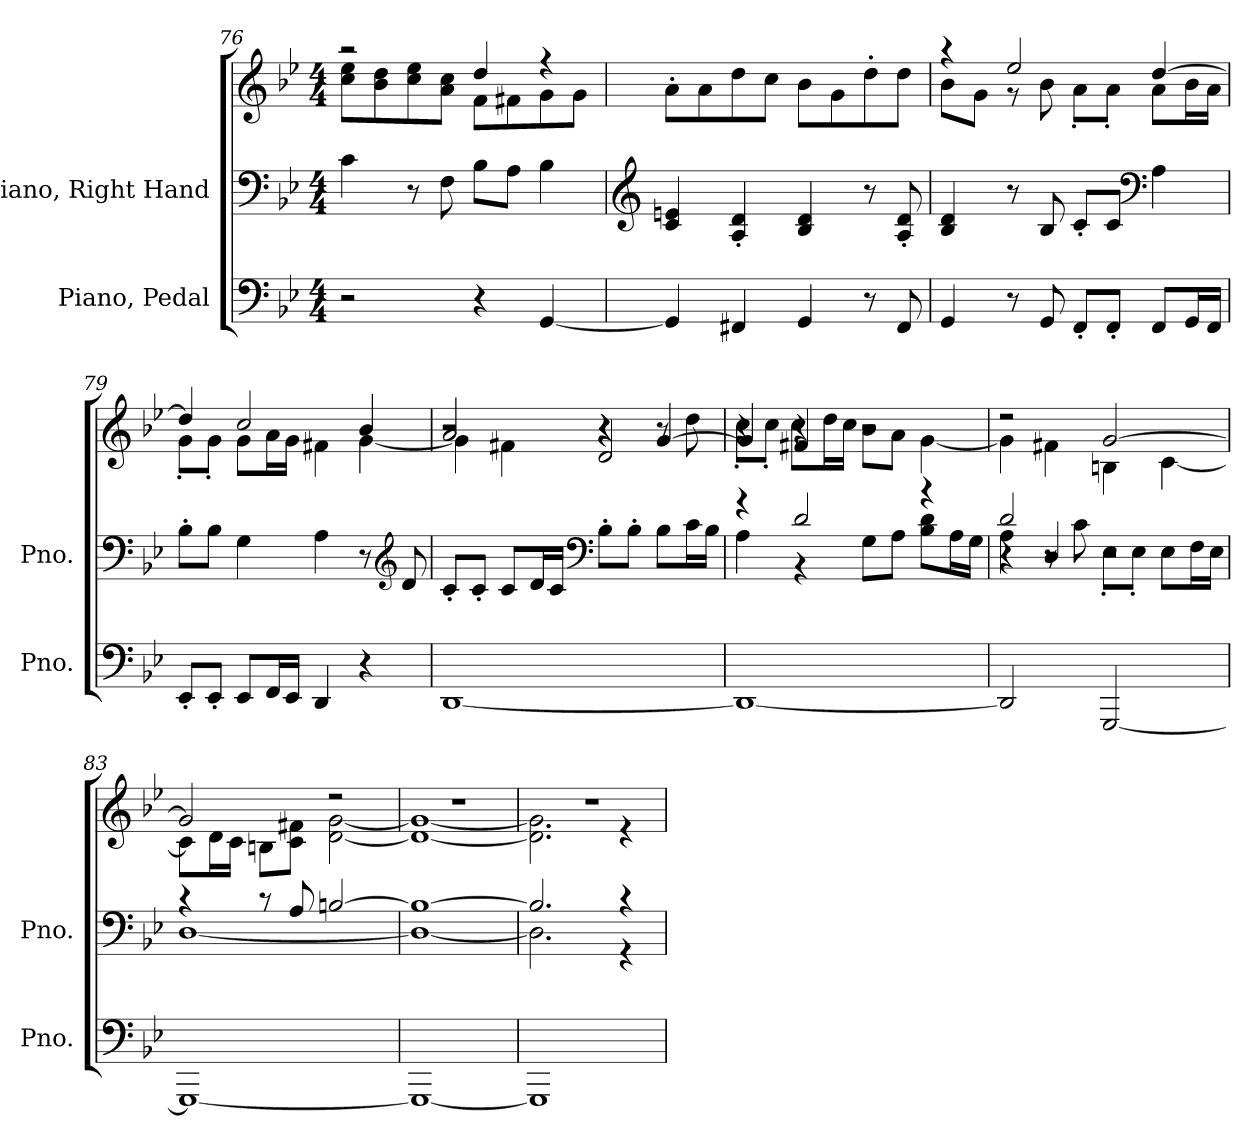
**kern	**kern	**kern
*part2	*part1	*part1
*staff3	*staff2	*staff1
*I"Piano, Pedal	*I"Piano, Right Hand	*
*I'Pno.	*I'Pno.	*
*clefF4	*clefF4	*clefG2
*k[b-e-]	*k[b-e-]	*k[b-e-]
*M4/4	*M4/4	*M4/4
=76	=76	=76
*	*	*^
2r	4c\	2r	8cc\ 8ee-\L
.	.	.	8b-\ 8dd\
.	8r	.	8cc\ 8ee-\
.	8F\	.	8a\ 8cc\J
4r	8B-\L	4dd/	8f\L
.	8A\J	.	8f#X\
[4GG/	4B-\	4r	8g\
.	.	.	8g\J
*	*	*v	*v
=77	=77	=77
*	*clefG2	*
4GG/]	4c/ 4en/	8a'\L
.	.	8a\
4FF#X/	4A/' 4d/'	8dd\
.	.	8cc\J
4GG/	4B-/ 4d/	8b-\L
.	.	8g\
8r	8r	8dd'\
8FF#/	8A/' 8d/'	8dd\J
!!LO:LB:g=z
=78	=78	=78
*	*	*^
4GG/	4B-/ 4d/	4r	8b-\L
.	.	.	8g\J
8r	8r	2ee-/	8r
8GG/	8B-/	.	8b-\
8FF'/L	8c'/L	.	8a'\L
8FF'/J	8c/J	.	8a'\J
*	*clefF4	*	*
8FF/L	4A\	[4dd/	8a\L
16GG/L	.	.	16b-\L
16FF/JJ	.	.	16a\JJ
=79	=79	=79	=79
8EE-'/L	8B-'\L	4dd/]	8g'\L
8EE-'/J	8B-\J	.	8g'\J
8EE-/L	4G\	2cc/	8g\L
16FF/L	.	.	16a\L
16EE-/JJ	.	.	16g\JJ
4DD/	4A\	.	4f#X\
4r	8r	4b-/	[4g\
*	*clefG2	*	*
.	8d/	.	.
=80	=80	=80	=80
*	*	*	*^
[1DD	8c'/L	2a/	4g\]	2r
.	8c'/J	.	.	.
.	8c/L	.	4f#X\	.
.	16d/L	.	.	.
.	16c/JJ	.	.	.
*	*clefF4	*	*	*
.	8B-'\L	2d/	4r	4r
.	8B-'\J	.	.	.
.	8B-\L	.	8r	[4g/
.	16c\L	.	8dd\	.
.	16B-\JJ	.	.	.
!!LO:LB:g=z	!!	!!
=81	=81	=81	=81	=81
*	*^	*	*	*
1DD_	4r	4A\	4r	8cc'\L	4g/]
.	.	.	.	8cc'\J	.
.	2d/	4r	4f#X/	8cc\L	4r
.	.	.	.	16dd\L	.
.	.	.	.	16cc\JJ	.
.	.	8G\L	2r	8b-\L	2r
.	.	8A\J	.	8a\J	.
.	4r	8B-\ 8d\L	.	[4g\	.
.	.	16A\L	.	.	.
.	.	16G\JJ	.	.	.
*	*	*	*	*v	*v
=82	=82	=82	=82	=82
*	*	*^	*	*
2DD/]	2d/	4A\	4r	2r	4g\]
.	.	8r	4D/	.	4f#X\
.	.	8c\	.	.	.
[2GGG/	2r	8E-'\L	2r	[2g/	4Bn\
.	.	8E-'\J	.	.	.
.	.	8E-\L	.	.	[4c\
.	.	16F\L	.	.	.
.	.	16E-\JJ	.	.	.
*	*	*v	*v	*	*
=83	=83	=83	=83	=83
1GGG_	4r	[1D	2g/]	8c\L]
.	.	.	.	16d\L
.	.	.	.	16c\JJ
.	8r	.	.	8Bn\L
.	8A/	.	.	8c\ 8f#X\J
.	[2Bn/	.	2r	[2d\ [2g\
=84	=84	=84	=84	=84
1GGG_	1B_	1D_	1r	1d_ 1g_
=85	=85	=85	=85	=85
1GGG]	2.B/]	2.D\]	1r	2.d\] 2.g\]
.	4r	4r	.	4r
*	*v	*v	*	*
*	*	*v	*v
=	=	=
*-	*-	*-
